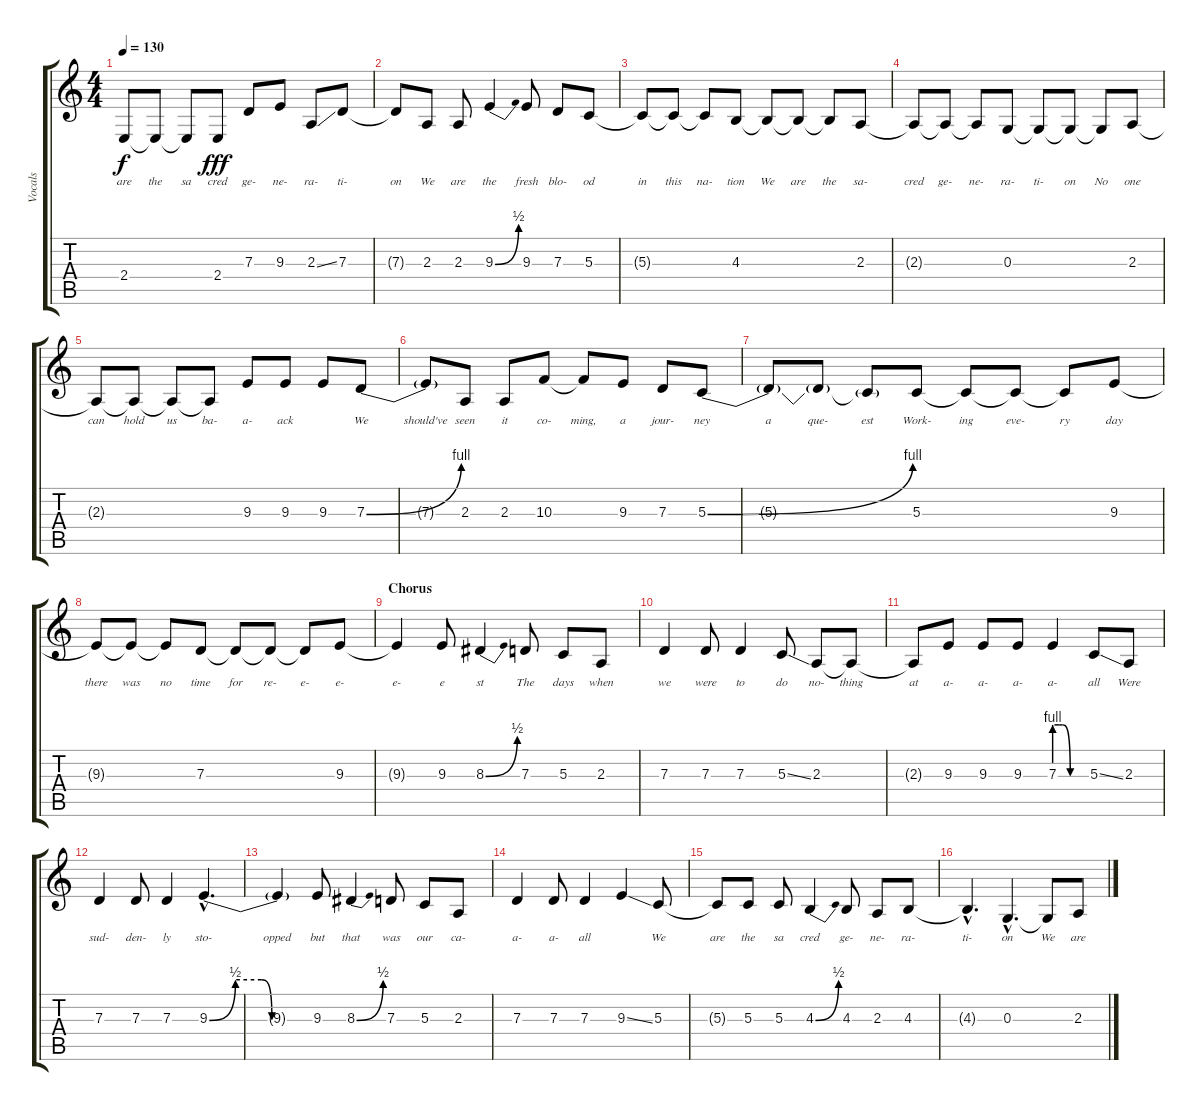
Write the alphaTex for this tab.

\track ("Vocals" "Vocals") {instrument oboe}
\staff {score tabs}
\tuning (E4 B3 G3 D3 A2 E2) {hide}
\ts (4 4)
\tempo 130
\clef g2
\ks c
2.4{t}.8{lyrics (0 "are") lyrics (1 "") lyrics (2 "") lyrics (3 "") lyrics (4 "") dy f} 2.4{t}.8{lyrics (0 "the") lyrics (1 "") lyrics (2 "") lyrics (3 "") lyrics (4 "")} 2.4{t}.8{lyrics (0 "sa") lyrics (1 "") lyrics (2 "") lyrics (3 "") lyrics (4 "")} 2.4.8{lyrics (0 "cred") lyrics (1 "") lyrics (2 "") lyrics (3 "") lyrics (4 "") dy fff} 7.3.8{lyrics (0 "ge-") lyrics (1 "") lyrics (2 "") lyrics (3 "") lyrics (4 "")} 9.3.8{lyrics (0 "ne-") lyrics (1 "") lyrics (2 "") lyrics (3 "") lyrics (4 "")} 2.3{ss}.8{lyrics (0 "ra-") lyrics (1 "") lyrics (2 "") lyrics (3 "") lyrics (4 "")} 7.3.8{lyrics (0 "ti-") lyrics (1 "") lyrics (2 "") lyrics (3 "") lyrics (4 "")} |
7.3{t}.8{lyrics (0 "on") lyrics (1 "") lyrics (2 "") lyrics (3 "") lyrics (4 "")} 2.3.8{lyrics (0 "We") lyrics (1 "") lyrics (2 "") lyrics (3 "") lyrics (4 "")} 2.3.8{lyrics (0 "are") lyrics (1 "") lyrics (2 "") lyrics (3 "") lyrics (4 "")} 9.3{be (bend 0 0 60 2)}.4{lyrics (0 "the") lyrics (1 "") lyrics (2 "") lyrics (3 "") lyrics (4 "")} 9.3.8{lyrics (0 "fresh") lyrics (1 "") lyrics (2 "") lyrics (3 "") lyrics (4 "")} 7.3.8{lyrics (0 "blo-") lyrics (1 "") lyrics (2 "") lyrics (3 "") lyrics (4 "")} 5.3.8{lyrics (0 "od") lyrics (1 "") lyrics (2 "") lyrics (3 "") lyrics (4 "")} |
5.3{t}.8{lyrics (0 "in") lyrics (1 "") lyrics (2 "") lyrics (3 "") lyrics (4 "")} 5.3{t}.8{lyrics (0 "this") lyrics (1 "") lyrics (2 "") lyrics (3 "") lyrics (4 "")} 5.3{t}.8{lyrics (0 "na-") lyrics (1 "") lyrics (2 "") lyrics (3 "") lyrics (4 "")} 4.3.8{lyrics (0 "tion") lyrics (1 "") lyrics (2 "") lyrics (3 "") lyrics (4 "")} 4.3{t}.8{lyrics (0 "We") lyrics (1 "") lyrics (2 "") lyrics (3 "") lyrics (4 "")} 4.3{t}.8{lyrics (0 "are") lyrics (1 "") lyrics (2 "") lyrics (3 "") lyrics (4 "")} 4.3{t}.8{lyrics (0 "the") lyrics (1 "") lyrics (2 "") lyrics (3 "") lyrics (4 "")} 2.3.8{lyrics (0 "sa-") lyrics (1 "") lyrics (2 "") lyrics (3 "") lyrics (4 "")} |
2.3{t}.8{lyrics (0 "cred") lyrics (1 "") lyrics (2 "") lyrics (3 "") lyrics (4 "")} 2.3{t}.8{lyrics (0 "ge-") lyrics (1 "") lyrics (2 "") lyrics (3 "") lyrics (4 "")} 2.3{t}.8{lyrics (0 "ne-") lyrics (1 "") lyrics (2 "") lyrics (3 "") lyrics (4 "")} 0.3.8{lyrics (0 "ra-") lyrics (1 "") lyrics (2 "") lyrics (3 "") lyrics (4 "")} 0.3{t}.8{lyrics (0 "ti-") lyrics (1 "") lyrics (2 "") lyrics (3 "") lyrics (4 "")} 0.3{t}.8{lyrics (0 "on") lyrics (1 "") lyrics (2 "") lyrics (3 "") lyrics (4 "")} 0.3{t}.8{lyrics (0 "No") lyrics (1 "") lyrics (2 "") lyrics (3 "") lyrics (4 "")} 2.3.8{lyrics (0 "one") lyrics (1 "") lyrics (2 "") lyrics (3 "") lyrics (4 "")} |
2.3{t}.8{lyrics (0 "can") lyrics (1 "") lyrics (2 "") lyrics (3 "") lyrics (4 "")} 2.3{t}.8{lyrics (0 "hold") lyrics (1 "") lyrics (2 "") lyrics (3 "") lyrics (4 "")} 2.3{t}.8{lyrics (0 "us") lyrics (1 "") lyrics (2 "") lyrics (3 "") lyrics (4 "")} 2.3{t}.8{lyrics (0 "ba-") lyrics (1 "") lyrics (2 "") lyrics (3 "") lyrics (4 "")} 9.3.8{lyrics (0 "a-") lyrics (1 "") lyrics (2 "") lyrics (3 "") lyrics (4 "")} 9.3.8{lyrics (0 "ack") lyrics (1 "") lyrics (2 "") lyrics (3 "") lyrics (4 "")} 9.3.8{lyrics (0 "") lyrics (1 "") lyrics (2 "") lyrics (3 "") lyrics (4 "")} 7.3{be (bend 0 0 60 4)}.8{lyrics (0 "We") lyrics (1 "") lyrics (2 "") lyrics (3 "") lyrics (4 "")} |
7.3{t}.8{lyrics (0 "should've") lyrics (1 "") lyrics (2 "") lyrics (3 "") lyrics (4 "")} 2.3.8{lyrics (0 "seen") lyrics (1 "") lyrics (2 "") lyrics (3 "") lyrics (4 "")} 2.3.8{lyrics (0 "it") lyrics (1 "") lyrics (2 "") lyrics (3 "") lyrics (4 "")} 10.3.8{lyrics (0 "co-") lyrics (1 "") lyrics (2 "") lyrics (3 "") lyrics (4 "")} 10.3{t}.8{lyrics (0 "ming,") lyrics (1 "") lyrics (2 "") lyrics (3 "") lyrics (4 "")} 9.3.8{lyrics (0 "a") lyrics (1 "") lyrics (2 "") lyrics (3 "") lyrics (4 "")} 7.3.8{lyrics (0 "jour-") lyrics (1 "") lyrics (2 "") lyrics (3 "") lyrics (4 "")} 5.3{be (bend 0 0 60 4)}.8{lyrics (0 "ney") lyrics (1 "") lyrics (2 "") lyrics (3 "") lyrics (4 "")} |
5.3{t}.8{lyrics (0 "a") lyrics (1 "") lyrics (2 "") lyrics (3 "") lyrics (4 "")} 5.3{t}.8{lyrics (0 "que-") lyrics (1 "") lyrics (2 "") lyrics (3 "") lyrics (4 "")} 5.3{t}.8{lyrics (0 "est") lyrics (1 "") lyrics (2 "") lyrics (3 "") lyrics (4 "")} 5.3.8{lyrics (0 "Work-") lyrics (1 "") lyrics (2 "") lyrics (3 "") lyrics (4 "")} 5.3{t}.8{lyrics (0 "ing") lyrics (1 "") lyrics (2 "") lyrics (3 "") lyrics (4 "")} 5.3{t}.8{lyrics (0 "eve-") lyrics (1 "") lyrics (2 "") lyrics (3 "") lyrics (4 "")} 5.3{t}.8{lyrics (0 "ry") lyrics (1 "") lyrics (2 "") lyrics (3 "") lyrics (4 "")} 9.3.8{lyrics (0 "day") lyrics (1 "") lyrics (2 "") lyrics (3 "") lyrics (4 "")} |
9.3{t}.8{lyrics (0 "there") lyrics (1 "") lyrics (2 "") lyrics (3 "") lyrics (4 "")} 9.3{t}.8{lyrics (0 "was") lyrics (1 "") lyrics (2 "") lyrics (3 "") lyrics (4 "")} 9.3{t}.8{lyrics (0 "no") lyrics (1 "") lyrics (2 "") lyrics (3 "") lyrics (4 "")} 7.3.8{lyrics (0 "time") lyrics (1 "") lyrics (2 "") lyrics (3 "") lyrics (4 "")} 7.3{t}.8{lyrics (0 "for") lyrics (1 "") lyrics (2 "") lyrics (3 "") lyrics (4 "")} 7.3{t}.8{lyrics (0 "re-") lyrics (1 "") lyrics (2 "") lyrics (3 "") lyrics (4 "")} 7.3{t}.8{lyrics (0 "e-") lyrics (1 "") lyrics (2 "") lyrics (3 "") lyrics (4 "")} 9.3.8{lyrics (0 "e-") lyrics (1 "") lyrics (2 "") lyrics (3 "") lyrics (4 "")} |
\section ("" "Chorus")
9.3{t}.4{lyrics (0 "e-") lyrics (1 "") lyrics (2 "") lyrics (3 "") lyrics (4 "")} 9.3.8{lyrics (0 "e") lyrics (1 "") lyrics (2 "") lyrics (3 "") lyrics (4 "")} 8.3{be (bend 0 0 60 2)}.4{lyrics (0 "st") lyrics (1 "") lyrics (2 "") lyrics (3 "") lyrics (4 "")} 7.3.8{lyrics (0 "The") lyrics (1 "") lyrics (2 "") lyrics (3 "") lyrics (4 "")} 5.3.8{lyrics (0 "days") lyrics (1 "") lyrics (2 "") lyrics (3 "") lyrics (4 "")} 2.3.8{lyrics (0 "when") lyrics (1 "") lyrics (2 "") lyrics (3 "") lyrics (4 "")} |
7.3.4{lyrics (0 "we") lyrics (1 "") lyrics (2 "") lyrics (3 "") lyrics (4 "")} 7.3.8{lyrics (0 "were") lyrics (1 "") lyrics (2 "") lyrics (3 "") lyrics (4 "")} 7.3.4{lyrics (0 "to") lyrics (1 "") lyrics (2 "") lyrics (3 "") lyrics (4 "")} 5.3{ss}.8{lyrics (0 "do") lyrics (1 "") lyrics (2 "") lyrics (3 "") lyrics (4 "")} 2.3.8{lyrics (0 "no-") lyrics (1 "") lyrics (2 "") lyrics (3 "") lyrics (4 "")} 2.3{t}.8{lyrics (0 "thing") lyrics (1 "") lyrics (2 "") lyrics (3 "") lyrics (4 "")} |
2.3{t}.8{lyrics (0 "at") lyrics (1 "") lyrics (2 "") lyrics (3 "") lyrics (4 "")} 9.3.8{lyrics (0 "a-") lyrics (1 "") lyrics (2 "") lyrics (3 "") lyrics (4 "")} 9.3.8{lyrics (0 "a-") lyrics (1 "") lyrics (2 "") lyrics (3 "") lyrics (4 "")} 9.3.8{lyrics (0 "a-") lyrics (1 "") lyrics (2 "") lyrics (3 "") lyrics (4 "")} 7.3{be (custom 0 4 10 4 15 4 30 0 40 0 60 0)}.4{lyrics (0 "a-") lyrics (1 "") lyrics (2 "") lyrics (3 "") lyrics (4 "")} 5.3{ss}.8{lyrics (0 "all") lyrics (1 "") lyrics (2 "") lyrics (3 "") lyrics (4 "")} 2.3.8{lyrics (0 "Were") lyrics (1 "") lyrics (2 "") lyrics (3 "") lyrics (4 "")} |
7.3.4{lyrics (0 "sud-") lyrics (1 "") lyrics (2 "") lyrics (3 "") lyrics (4 "")} 7.3.8{lyrics (0 "den-") lyrics (1 "") lyrics (2 "") lyrics (3 "") lyrics (4 "")} 7.3.4{lyrics (0 "ly") lyrics (1 "") lyrics (2 "") lyrics (3 "") lyrics (4 "")} 9.3{be (custom 0 0 15 2 30 2 36 0 39 0 45 0 60 0) hac}.4{d lyrics (0 "sto-") lyrics (1 "") lyrics (2 "") lyrics (3 "") lyrics (4 "")} |
9.3{t}.4{lyrics (0 "opped") lyrics (1 "") lyrics (2 "") lyrics (3 "") lyrics (4 "")} 9.3.8{lyrics (0 "but") lyrics (1 "") lyrics (2 "") lyrics (3 "") lyrics (4 "")} 8.3{be (bend 0 0 60 2)}.4{lyrics (0 "that") lyrics (1 "") lyrics (2 "") lyrics (3 "") lyrics (4 "")} 7.3.8{lyrics (0 "was") lyrics (1 "") lyrics (2 "") lyrics (3 "") lyrics (4 "")} 5.3.8{lyrics (0 "our") lyrics (1 "") lyrics (2 "") lyrics (3 "") lyrics (4 "")} 2.3.8{lyrics (0 "ca-") lyrics (1 "") lyrics (2 "") lyrics (3 "") lyrics (4 "")} |
7.3.4{lyrics (0 "a-") lyrics (1 "") lyrics (2 "") lyrics (3 "") lyrics (4 "")} 7.3.8{lyrics (0 "a-") lyrics (1 "") lyrics (2 "") lyrics (3 "") lyrics (4 "")} 7.3.4{lyrics (0 "all") lyrics (1 "") lyrics (2 "") lyrics (3 "") lyrics (4 "")} 9.3{ss}.4{lyrics (0 "") lyrics (1 "") lyrics (2 "") lyrics (3 "") lyrics (4 "")} 5.3.8{lyrics (0 "We") lyrics (1 "") lyrics (2 "") lyrics (3 "") lyrics (4 "")} |
5.3{t}.8{lyrics (0 "are") lyrics (1 "") lyrics (2 "") lyrics (3 "") lyrics (4 "")} 5.3.8{lyrics (0 "the") lyrics (1 "") lyrics (2 "") lyrics (3 "") lyrics (4 "")} 5.3.8{lyrics (0 "sa") lyrics (1 "") lyrics (2 "") lyrics (3 "") lyrics (4 "")} 4.3{be (bend 0 0 60 2)}.4{lyrics (0 "cred") lyrics (1 "") lyrics (2 "") lyrics (3 "") lyrics (4 "")} 4.3.8{lyrics (0 "ge-") lyrics (1 "") lyrics (2 "") lyrics (3 "") lyrics (4 "")} 2.3.8{lyrics (0 "ne-") lyrics (1 "") lyrics (2 "") lyrics (3 "") lyrics (4 "")} 4.3.8{lyrics (0 "ra-") lyrics (1 "") lyrics (2 "") lyrics (3 "") lyrics (4 "")} |
4.3{hac t}.4{d lyrics (0 "ti-") lyrics (1 "") lyrics (2 "") lyrics (3 "") lyrics (4 "")} 0.3{hac}.4{d lyrics (0 "on") lyrics (1 "") lyrics (2 "") lyrics (3 "") lyrics (4 "")} 0.3{t}.8{lyrics (0 "We") lyrics (1 "") lyrics (2 "") lyrics (3 "") lyrics (4 "")} 2.3.8{lyrics (0 "are") lyrics (1 "") lyrics (2 "") lyrics (3 "") lyrics (4 "")}
